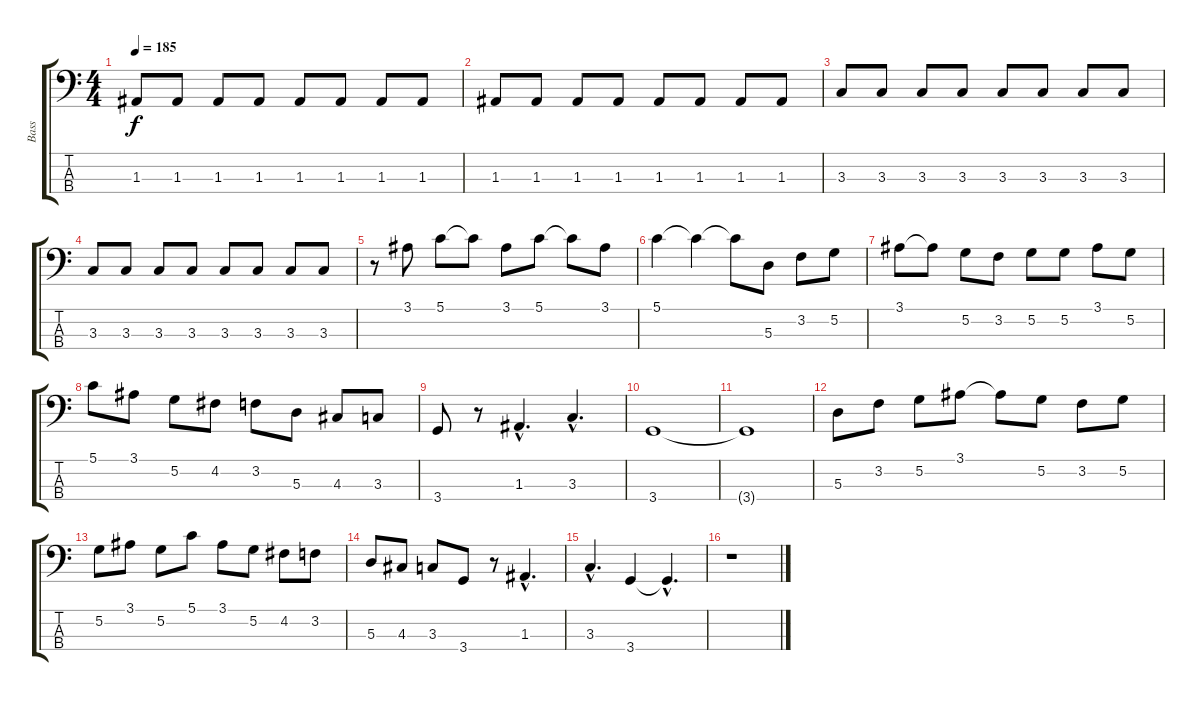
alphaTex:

\track ("Bass" "Bass") {instrument electricbassfinger}
\staff {score tabs}
\tuning (G2 D2 A1 E1) {hide}
\ts (4 4)
\tempo 185
\clef f4
\ks c
1.3.8{dy f} 1.3.8 1.3.8 1.3.8 1.3.8 1.3.8 1.3.8 1.3.8 |
1.3.8 1.3.8 1.3.8 1.3.8 1.3.8 1.3.8 1.3.8 1.3.8 |
3.3.8 3.3.8 3.3.8 3.3.8 3.3.8 3.3.8 3.3.8 3.3.8 |
3.3.8 3.3.8 3.3.8 3.3.8 3.3.8 3.3.8 3.3.8 3.3.8 |
r.8 3.1.8 5.1.8 5.1{t}.8 3.1.8 5.1.8 5.1{t}.8 3.1.8 |
5.1.4 5.1{t}.4 5.1{t}.8 5.3.8 3.2.8 5.2.8 |
3.1.8 3.1{t}.8 5.2.8 3.2.8 5.2.8 5.2.8 3.1.8 5.2.8 |
5.1.8 3.1.8 5.2.8 4.2.8 3.2.8 5.3.8 4.3.8 3.3.8 |
3.4.8 r.8 1.3{hac}.4{d} 3.3{hac}.4{d} |
3.4.1 |
3.4{t}.1 |
5.3.8 3.2.8 5.2.8 3.1.8 3.1{t}.8 5.2.8 3.2.8 5.2.8 |
5.2.8 3.1.8 5.2.8 5.1.8 3.1.8 5.2.8 4.2.8 3.2.8 |
5.3.8 4.3.8 3.3.8 3.4.8 r.8 1.3{hac}.4{d} |
3.3{hac}.4{d} 3.4.4 3.4{hac t}.4{d} |
r.1
